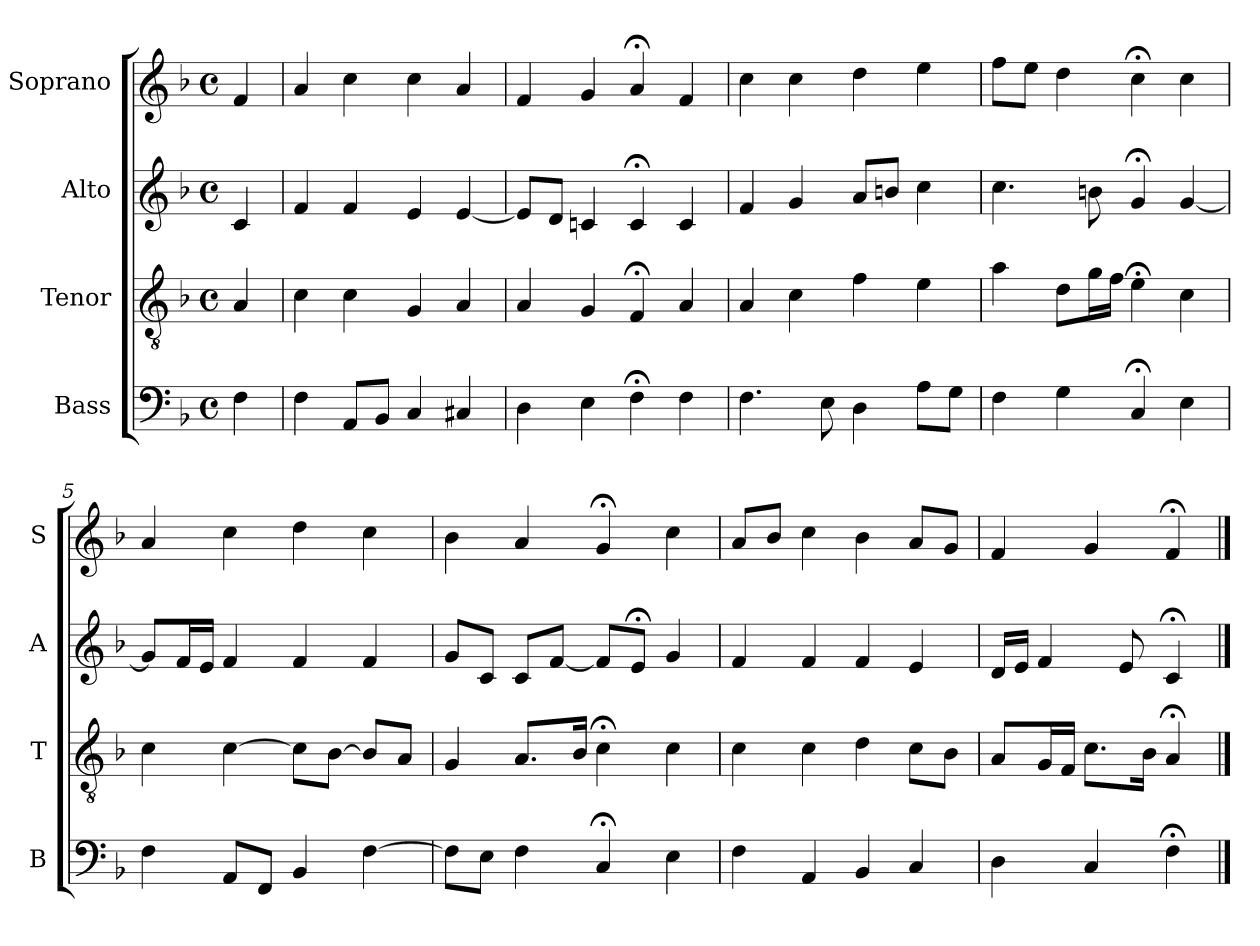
**kern	**kern	**kern	**kern
*part4	*part3	*part2	*part1
*staff4	*staff3	*staff2	*staff1
*I"Bass	*I"Tenor	*I"Alto	*I"Soprano
*I'B	*I'T	*I'A	*I'S
*clefF4	*clefGv2	*clefG2	*clefG2
*k[b-]	*k[b-]	*k[b-]	*k[b-]
*F:	*F:	*F:	*F:
*M4/4	*M4/4	*M4/4	*M4/4
*met(c)	*met(c)	*met(c)	*met(c)
*MM100	*MM100	*MM100	*MM100
=	=	=	=
4F	4A	4c	4f
=1	=1	=1	=1
4F	4c	4f	4a
8AAL	4c	4f	4cc
8BB-J	.	.	.
4C	4G	4e	4cc
4C#X	4A	[4e	4a
=2	=2	=2	=2
4D	4A	8eL]	4f
.	.	8dJ	.
4E	4G	4cn	4g
4F;<	4F;<	4c;<i	4a;<
4F	4Ai	4ci	4fi
=3	=3	=3	=3
4.F	4Ai	4fi	4cci
.	4ci	4gi	4cc
8E	.	.	.
4D	4f	8aL	4dd
.	.	8bnJ	.
8AL	4e	4cc	4ee
8GJ	.	.	.
=4	=4	=4	=4
4F	4a	4.cc	8ffL
.	.	.	8eeJ
4G	8dL	.	4dd
.	16gL	8bn	.
.	16fJJ	.	.
4C;<	4e;<	4g;<	4cc;<
4E	4c	[4g	4cc
=5	=5	=5	=5
4F	4c	8gL]	4ai
.	.	16fL	.
.	.	16eiJJ	.
8AAL	[4c	4fi	4cci
8FFJ	.	.	.
4BB-	8cL]	4f	4dd
.	[8B-J	.	.
[4F	8B-L]	4f	4cc
.	8AJ	.	.
=6	=6	=6	=6
8FL]	4G	8gL	4b-
8EJ	.	8cJ	.
4F	8.AL	8cL	4a
.	.	[8fJ	.
.	16B-Jk	.	.
4C;<	4c;<	8fL]	4g;<
.	.	8e;<J	.
4E	4c	4g	4cc
=7	=7	=7	=7
4F	4c	4f	8aL
.	.	.	8b-J
4AA	4c	4f	4cc
4BB-	4d	4f	4b-
4C	8cL	4e	8aL
.	8B-J	.	8gJ
=8	=8	=8	=8
4D	8AL	16dLL	4f
.	.	16eJJ	.
.	16GL	4f	.
.	16FJJ	.	.
4C	8.cL	.	4g
.	.	8e	.
.	16B-Jk	.	.
4F;<	4A;<	4c;<	4f;<
==	==	==	==
*-	*-	*-	*-
